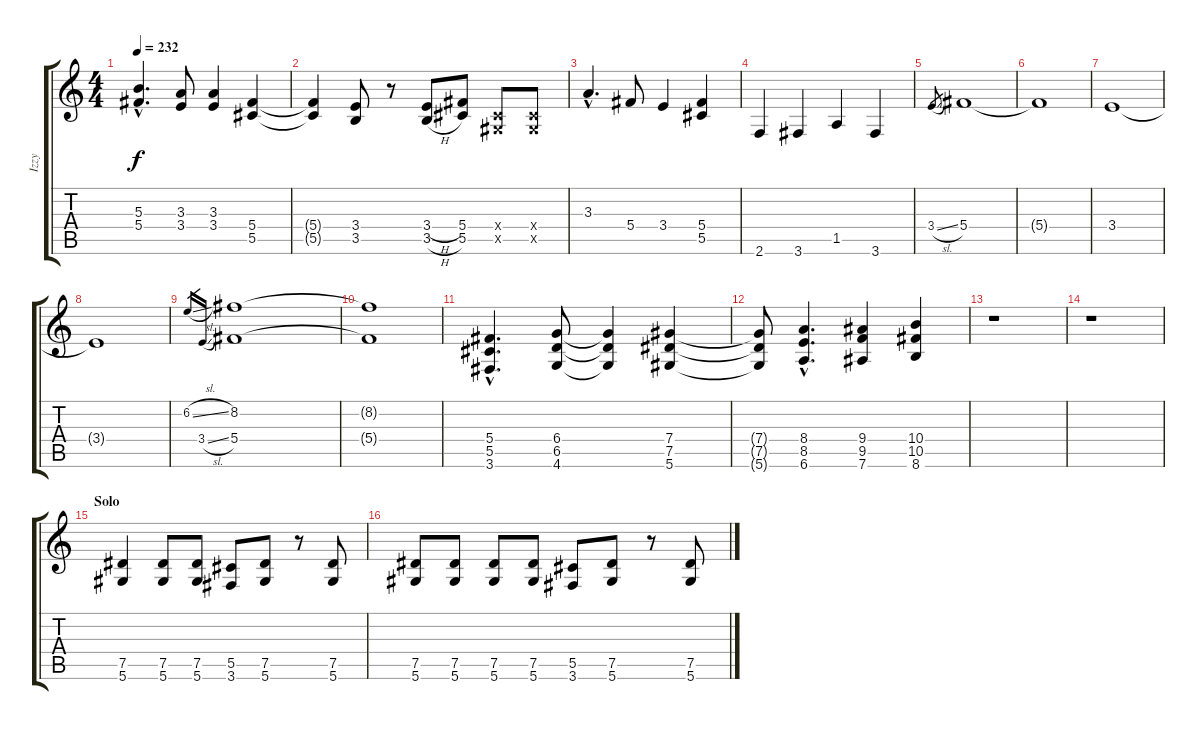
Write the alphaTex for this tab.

\track ("Izzy" "Izzy") {instrument distortionguitar}
\staff {score tabs}
\tuning (Eb4 Bb3 Gb3 Db3 Ab2 Eb2) {hide}
\ts (4 4)
\tempo 232
\clef g2
\ks c
(5.3{hac} 5.4{hac}).4{d dy f} (3.3 3.4).8 (3.3 3.4).4 (5.4 5.5).4 |
(5.4{t} 5.5{t}).4 (3.4 3.5).8 r.8 (3.4{h} 3.5{h}).8 (5.4 5.5).8 (0.4{x} 0.5{x}).8 (0.4{x} 0.5{x}).8 |
3.3{hac}.4{d} 5.4.8 3.4.4 (5.4 5.5).4 |
2.6.4 3.6.4 1.5.4 3.6.4 |
3.4{sl}.8{gr} 5.4.1 |
5.4{t}.1 |
3.4.1 |
3.4{t}.1 |
6.2{sl}.16{gr} 3.4{sl}.16{gr} (8.2 5.4).1 |
(8.2{t} 5.4{t}).1 |
(5.4{hac} 5.5{hac} 3.6{hac}).4{d} (6.4 6.5 4.6).8 (6.4{t} 6.5{t} 4.6{t}).4 (7.4 7.5 5.6).4 |
(7.4{t} 7.5{t} 5.6{t}).8 (8.4{hac} 8.5{hac} 6.6{hac}).4{d} (9.4 9.5 7.6).4 (10.4 10.5 8.6).4 |
r.1 |
r.1 |
\section ("" "Solo")
(7.5 5.6).4 (7.5 5.6).8 (7.5 5.6).8 (5.5 3.6).8 (7.5 5.6).8 r.8 (7.5 5.6).8 |
(7.5 5.6).8 (7.5 5.6).8 (7.5 5.6).8 (7.5 5.6).8 (5.5 3.6).8 (7.5 5.6).8 r.8 (7.5 5.6).8
